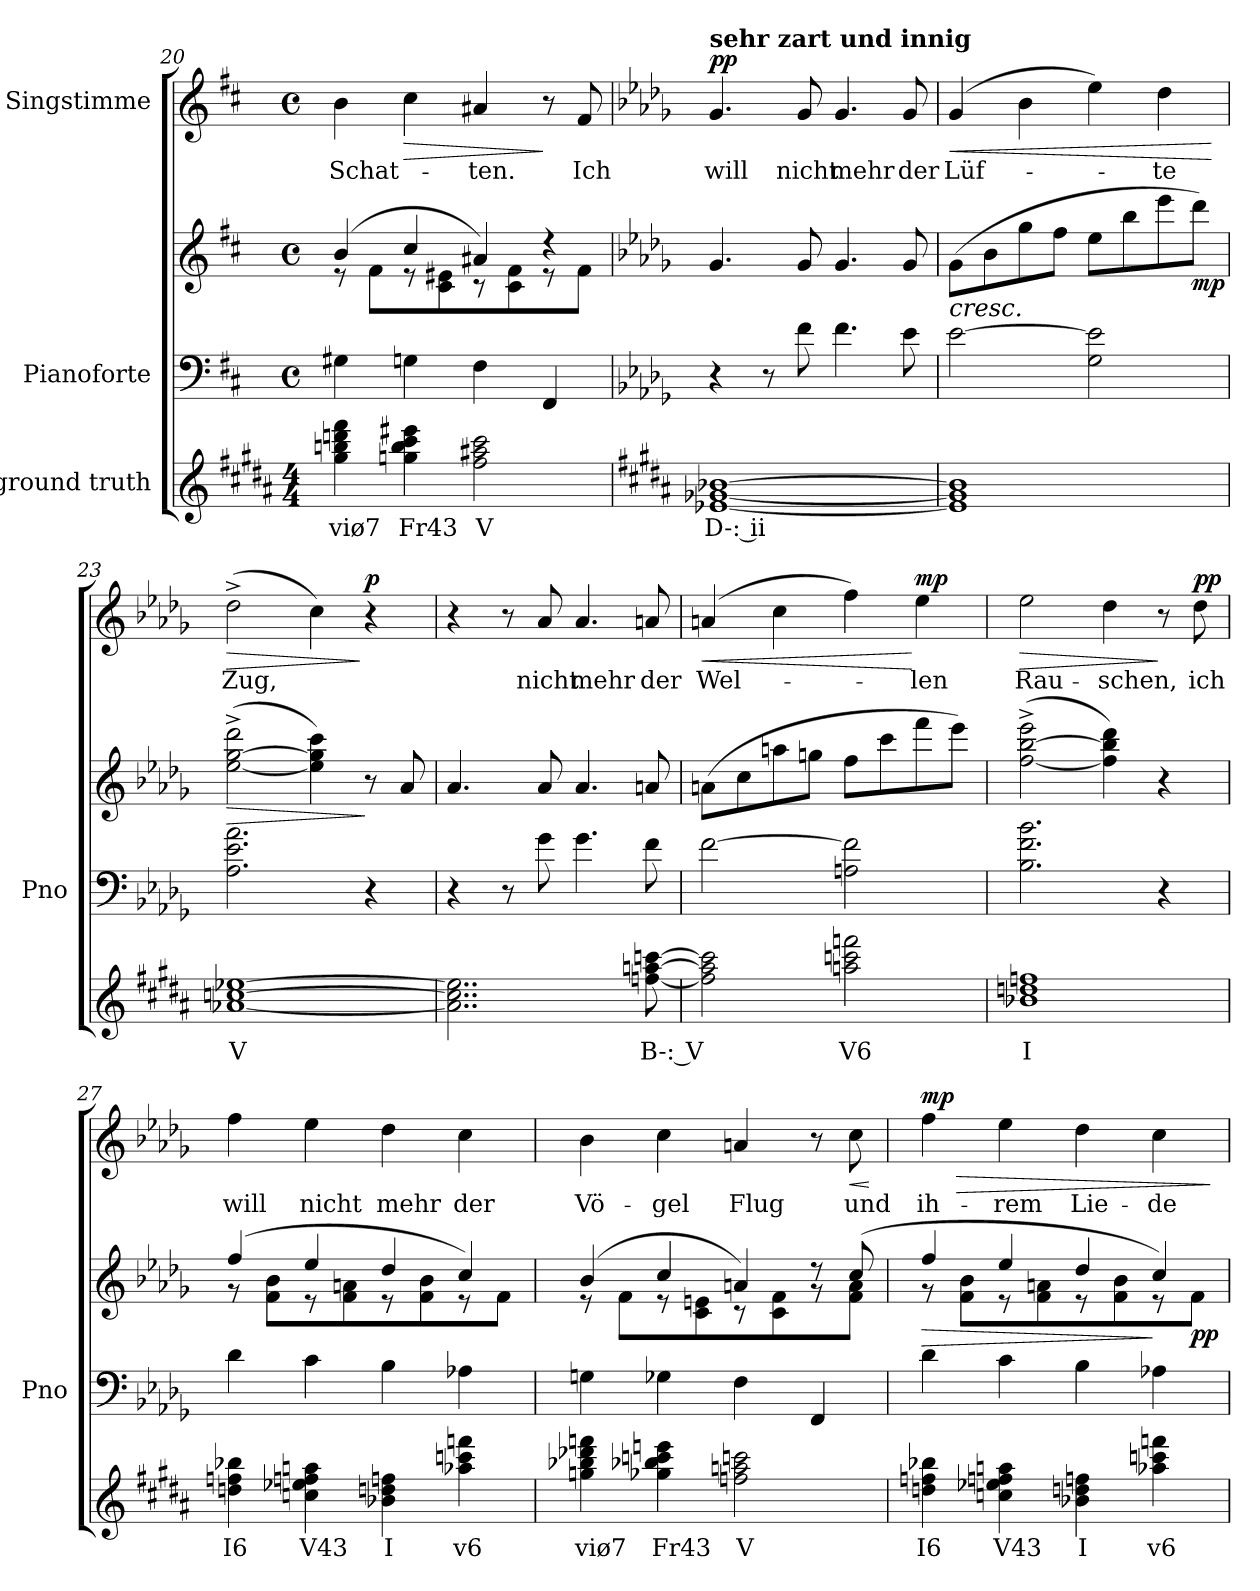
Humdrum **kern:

**kern	**text	**kern	**kern	**dynam	**kern	**text	**dynam
*part3	*part3	*part2	*part2	*part2	*part1	*part1	*part1
*staff4	*staff4	*staff3	*staff2	*staff2/3	*staff1	*staff1	*staff1
*I"ground truth	*	*I"Pianoforte	*	*	*I"Singstimme	*	*
*	*	*I'Pno	*	*	*	*	*
*	*	*clefF4	*clefG2	*	*clefG2	*	*
*k[f#c#g#d#a#]	*	*k[f#c#]	*k[f#c#]	*	*k[f#c#]	*	*
*M4/4	*	*M4/4	*M4/4	*	*M4/4	*	*
*	*	*met(c)	*met(c)	*	*met(c)	*	*
*MM164	*	*MM164	*MM164	*	*MM164	*	*
=20	=20	=20	=20	=20	=20	=20	=20
*	*	*	*^	*	*	*	*
!	!	!	!	!	!	!	!LO:LY:b	!
4gg# 4bbn 4dddn 4fff#	viø7	4G#X\	(>4b/	8r	.	4b\	Schat-	.
.	.	.	.	8f#\L	.	.	.	.
*	*	*	*	*	*	*MM160	*	*
!	!	!	!	!	!	!	!	!LO:HP:b
4ggn 4bb 4ccc# 4eee#X	Fr43	4Gn\	4cc#/	8r	.	4cc#\	.	>
.	.	.	.	8c#\ 8e#X\	.	.	.	.
*	*	*	*	*	*	*MM156	*	*
!	!	!	!	!	!	!	!LO:LY:b	!
2ff# 2aa#X 2ccc#	V	4F#\	4a#X/)	8r	.	4a#X/	-ten.	.
.	.	.	.	8c#\ 8f#\	.	.	.	.
*	*	*	*	*	*	*MM152	*	*
.	.	4FF#/	4r	8r	.	8r	.	]
*	*	*	*	*	*	*MM150	*	*
!	!	!	!	!	!	!	!LO:LY:b	!
.	.	.	.	8f#\J	.	8f#/	Ich	.
*	*	*	*v	*v	*	*	*	*
=21	=21	=21	=21	=21	=21	=21	=21
*	*	*k[b-e-a-d-g-]	*k[b-e-a-d-g-]	*	*k[b-e-a-d-g-]	*	*
*	*	*	*^	*	*	*	*
!	!	!	!	!	!	!LO:TX:a:B:t=sehr zart und innig	!	!
!	!	!	!	!	!LO:DY:b	!	!LO:LY:b	!LO:DY:a
*	*	*	*v	*v	*	*	*	*
[1e-X [1g-X [1b-X	D-: ii	4r	4.g-/	other-dynamics	4.g-/	will	pp
.	.	8r	.	.	.	.	.
!	!	!	!	!	!	!LO:LY:b	!
.	.	8f\	8g-/	.	8g-/	nicht	.
!	!	!	!	!	!	!LO:LY:b	!
.	.	4.f\	4.g-/	.	4.g-/	mehr	.
!	!	!	!	!	!	!LO:LY:b	!
.	.	8e-\	8g-/	.	8g-/	der	.
=22	=22	=22	=22	=22	=22	=22	=22
!	!	!	!	!LO:HP:b	!	!	!
!	!	!	!	!	!	!LO:LY:b	!LO:HP:b
1e-] 1g-] 1b-]	.	[2e-\	(>8g-\L	<	(>4g-/	Lüf-	<
.	.	.	8b-\	.	.	.	.
.	.	.	8gg-\	.	4b-\	.	.
.	.	.	8ff\J	.	.	.	.
.	.	2G-\ 2e-\]	8ee-\L	.	4ee-\)	.	.
.	.	.	8bb-\	.	.	.	.
!	!	!	!	!	!	!LO:LY:b	!
.	.	.	8eee-\	.	4dd-\	-te	.
!	!	!	!	!LO:DY:b	!	!	!
.	.	.	8ddd-\J)	mp	.	.	.
.	.	.	.	[	.	.	[
!!LO:LB:g=z
=23	=23	=23	=23	=23	=23	=23	=23
!	!	!	!	!LO:HP:b	!	!	!
!	!	!	!	!	!	!LO:LY:b	!LO:HP:b
[1a-X [1ccn [1ee-X	V	2.A-\ 2.e-\ 2.a-\	(>[2ee-\^ [2gg-\^ 2ddd-\^	>	(>2dd-^\	Zug,	>
.	.	.	4ee-\] 4gg-\] 4ccc\)	.	4cc\)	.	.
!	!	!	!	!	!	!	!LO:DY:n=1:b
.	.	4r	8r	]	4r	.	] p
.	.	.	8a-/	.	.	.	.
=24	=24	=24	=24	=24	=24	=24	=24
2..a-] 2..cc] 2..ee-]	.	4r	4.a-/	.	4r	.	.
.	.	8r	.	.	8r	.	.
!	!	!	!	!	!	!LO:LY:b	!
.	.	8g-\	8a-/	.	8a-/	nicht	.
!	!	!	!	!	!	!LO:LY:b	!
.	.	4.g-\	4.a-/	.	4.a-/	mehr	.
!	!	!	!	!	!	!LO:LY:b	!
[8ffn [8aan [8cccn	B-: V	8f\	8an/	.	8an/	der	.
=25	=25	=25	=25	=25	=25	=25	=25
!	!	!	!	!	!	!LO:LY:b	!LO:HP:b
2ff] 2aa] 2ccc]	.	[2f\	(>8an\L	.	(>4an/	Wel-	<
.	.	.	8cc\	.	.	.	.
.	.	.	8aan\	.	4cc\	.	.
.	.	.	8ggn\J	.	.	.	.
2aan 2cccn 2fffn	V6	2An\ 2f\]	8ff\L	.	4ff\)	.	.
.	.	.	8ccc\	.	.	.	.
!	!	!	!	!	!	!LO:LY:b	!LO:DY:n=1:b
.	.	.	8fff\	.	4ee-\	-len	[ mp
.	.	.	8eee-\J)	.	.	.	.
=26	=26	=26	=26	=26	=26	=26	=26
!	!	!	!	!	!	!LO:LY:b	!LO:HP:b
1b-X 1ddn 1ffn	I	2.B-\ 2.f\ 2.b-\	(>[2ff\^ [2bb-\^ 2eee-\^	.	2ee-\	Rau-	>
!	!	!	!	!	!	!LO:LY:b	!
.	.	.	4ff\] 4bb-\] 4ddd-\)	.	4dd-\	-schen,	.
.	.	4r	4r	.	8r	.	]
!	!	!	!	!	!	!LO:LY:b	!LO:DY:a
.	.	.	.	.	8dd-\	ich	pp
=27	=27	=27	=27	=27	=27	=27	=27
*	*	*	*^	*	*	*	*
!	!	!	!	!	!	!	!LO:LY:b	!
4ddn 4ffn 4bb-X	I6	4d-\	(>4ff/	8r	.	4ff\	will	.
.	.	.	.	8f\ 8b-\L	.	.	.	.
!	!	!	!	!	!	!	!LO:LY:b	!
4ccn 4ee-X 4ffn 4aan	V43	4c\	4ee-/	8r	.	4ee-\	nicht	.
.	.	.	.	8f\ 8an\	.	.	.	.
!	!	!	!	!	!	!	!LO:LY:b	!
4b-X 4ddn 4ffn	I	4B-\	4dd-/	8r	.	4dd-\	mehr	.
.	.	.	.	8f\ 8b-\	.	.	.	.
!	!	!	!	!	!	!	!LO:LY:b	!
4aa-X 4cccn 4fffn	v6	4A-X\	4cc/)	8r	.	4cc\	der	.
.	.	.	.	8f\J	.	.	.	.
!!LO:PB:g=z
=28	=28	=28	=28	=28	=28	=28	=28	=28
!	!	!	!	!	!	!	!LO:LY:b	!
4ggn 4bb-X 4ddd-X 4fffn	viø7	4Gn\	(>4b-/	8r	.	4b-\	Vö-	.
.	.	.	.	8f\L	.	.	.	.
!	!	!	!	!	!	!	!LO:LY:b	!
4gg-X 4bb-X 4cccn 4eeen	Fr43	4G-X\	4cc/	8r	.	4cc\	-gel	.
.	.	.	.	8c\ 8en\	.	.	.	.
!	!	!	!	!	!	!	!LO:LY:b	!
2ffn 2aan 2cccn	V	4F\	4an/)	8r	.	4an/	Flug	.
.	.	.	.	8c\ 8f\	.	.	.	.
.	.	4FF/	8r	8r	.	8r	.	.
!	!	!	!	!	!	!	!LO:LY:b	!LO:HP:b
.	.	.	(>8cc/	8f\ 8a\J	.	8cc\	und	<
*	*	*	*v	*v	*	*	*	*
.	.	.	.	.	.	.	[
=29	=29	=29	=29	=29	=29	=29	=29
!	!	!	!	!LO:HP:b	!	!	!
*	*	*	*^	*	*	*	*
!	!	!	!	!	!	!	!LO:LY:b	!LO:HP:b
!	!	!	!	!	!	!	!	!LO:DY:n=1:b
4ddn 4ffn 4bb-X	I6	4d-\	4ff/	8r	>	4ff\	ih-	> mp
.	.	.	.	8f\ 8b-\L	.	.	.	.
!	!	!	!	!	!	!	!LO:LY:b	!
4ccn 4ee-X 4ffn 4aan	V43	4c\	4ee-/	8r	.	4ee-\	-rem	.
.	.	.	.	8f\ 8an\	.	.	.	.
!	!	!	!	!	!	!	!LO:LY:b	!
4b-X 4ddn 4ffn	I	4B-\	4dd-/	8r	.	4dd-\	Lie-	.
.	.	.	.	8f\ 8b-\	.	.	.	.
!	!	!	!	!	!	!	!LO:LY:b	!
4aa-X 4cccn 4fffn	v6	4A-X\	4cc/)	8r	]	4cc\	-de	.
!	!	!	!	!	!LO:DY:b	!	!	!
.	.	.	.	8f\J	pp	.	.	.
*	*	*	*v	*v	*	*	*	*
.	.	.	.	.	.	.	]
=	=	=	=	=	=	=	=
*-	*-	*-	*-	*-	*-	*-	*-
